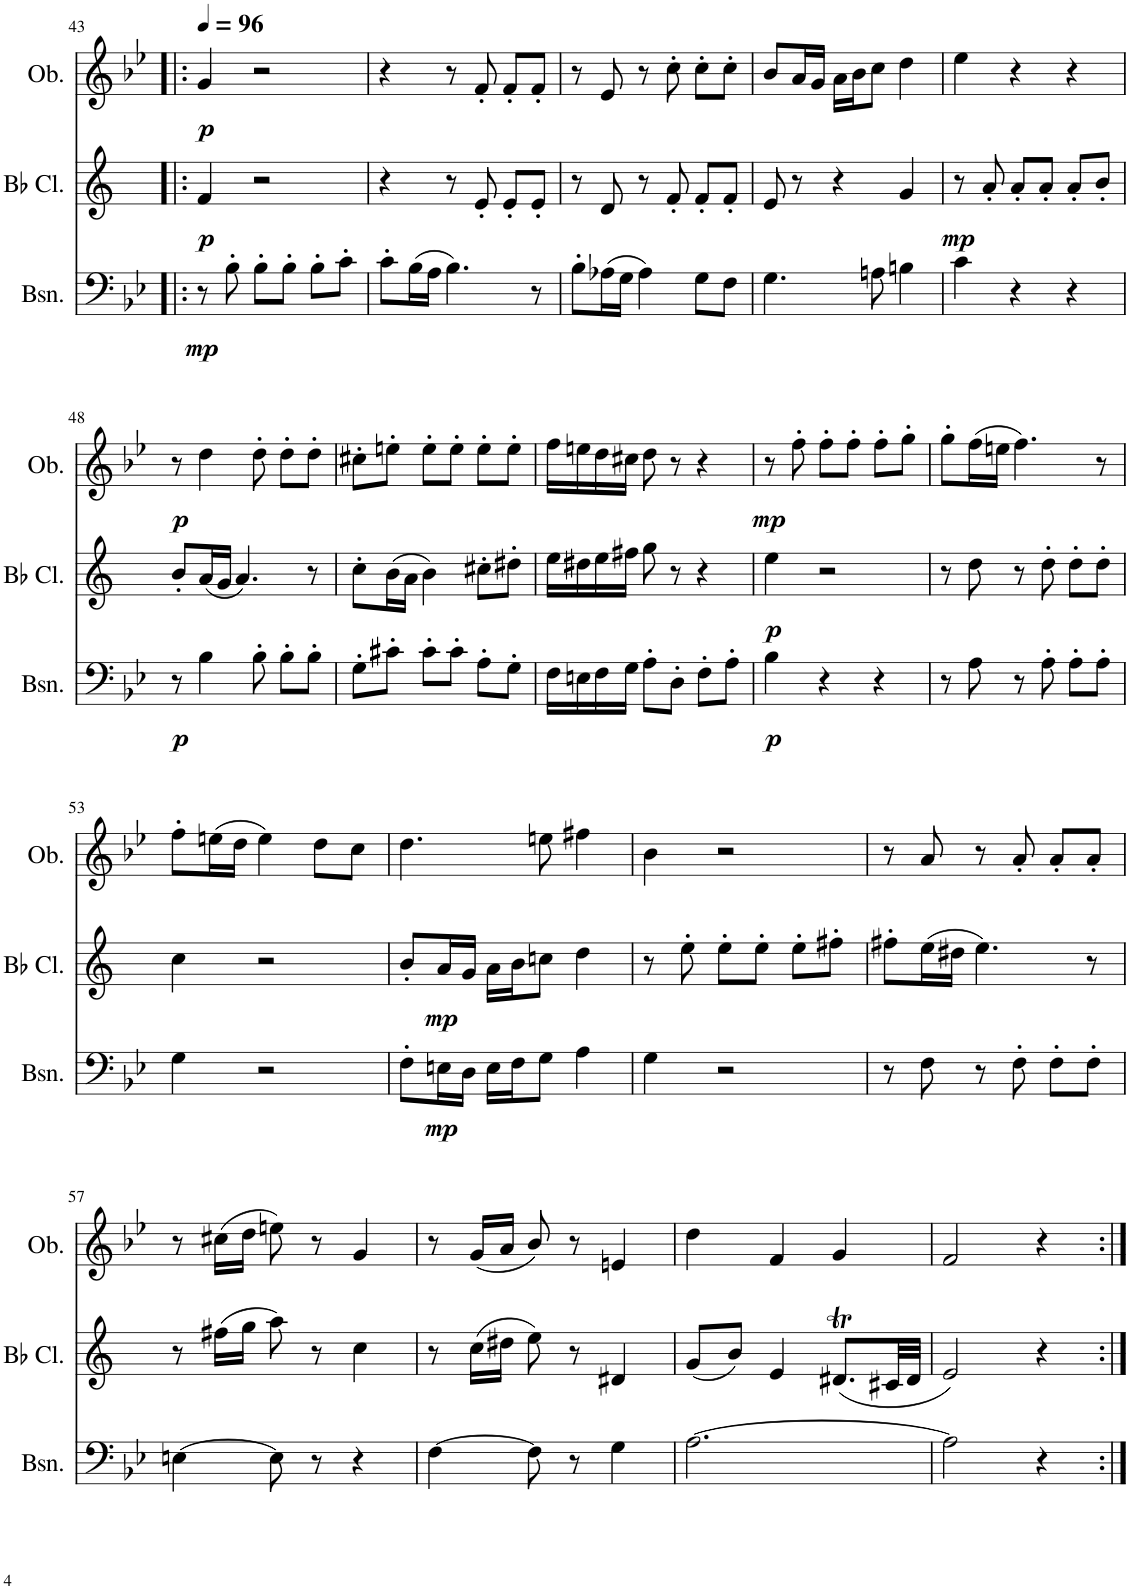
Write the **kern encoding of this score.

**kern	**dynam	**kern	**dynam	**kern	**dynam
*part3	*part3	*part2	*part2	*part1	*part1
*staff3	*staff3	*staff2	*staff2	*staff1	*staff1
*I"Bassoon	*	*I"Bb Clarinet	*	*I"Oboe	*
*I'Bsn.	*	*I'Bb Cl.	*	*I'Ob.	*
!!LO:PB:g=z
*clefF4	*	*clefG2	*	*clefG2	*
*	*	*Trd1c2	*	*	*
*k[b-e-]	*	*k[]	*	*k[b-e-]	*
*M3/4	*	*M3/4	*	*M3/4	*
*MM96	*	*MM96	*	*MM96	*
=43!|:	=43!|:	=43!|:	=43!|:	=43!|:	=43!|:
!	!LO:DY:b	!	!LO:DY:b	!	!LO:DY:b
8r	mp	4f/	p	4g/	p
8B-'\	.	.	.	.	.
8B-'\L	.	2r	.	2r	.
8B-'\J	.	.	.	.	.
8B-'\L	.	.	.	.	.
8c'\J	.	.	.	.	.
=44	=44	=44	=44	=44	=44
8c'\L	.	4r	.	4r	.
(16B-\L	.	.	.	.	.
16A\JJ	.	.	.	.	.
4.B-\)	.	8r	.	8r	.
.	.	8e'/	.	8f'/	.
.	.	8e'/L	.	8f'/L	.
8r	.	8e'/J	.	8f'/J	.
=45	=45	=45	=45	=45	=45
8B-'\L	.	8r	.	8r	.
(16A-X\L	.	8d/	.	8e-/	.
16G\JJ	.	.	.	.	.
4A-\)	.	8r	.	8r	.
.	.	8f'/	.	8cc'\	.
8G\L	.	8f'/L	.	8cc'\L	.
8F\J	.	8f'/J	.	8cc'\J	.
=46	=46	=46	=46	=46	=46
4.G\	.	8e/	.	8b-/L	.
.	.	8r	.	16a/L	.
.	.	.	.	16g/JJ	.
.	.	4r	.	16a\LL	.
.	.	.	.	16b-\J	.
8An\	.	.	.	8cc\J	.
4Bn\	.	4g/	.	4dd\	.
=47	=47	=47	=47	=47	=47
!	!	!	!LO:DY:b	!	!
4c\	.	8r	mp	4ee-\	.
.	.	8a'/	.	.	.
4r	.	8a'/L	.	4r	.
.	.	8a'/J	.	.	.
4r	.	8a'/L	.	4r	.
.	.	8b'/J	.	.	.
!!LO:LB:g=z
=48	=48	=48	=48	=48	=48
!	!LO:DY:b	!	!	!	!LO:DY:b
8r	p	8b'/L	.	8r	p
4B-\	.	(16a/L	.	4dd\	.
.	.	16g/JJ	.	.	.
.	.	4.a/)	.	.	.
8B-'\	.	.	.	8dd'\	.
8B-'\L	.	.	.	8dd'\L	.
8B-'\J	.	8r	.	8dd'\J	.
=49	=49	=49	=49	=49	=49
8G'\L	.	8cc'\L	.	8cc#X'\L	.
8c#X'\J	.	(16b\L	.	8een'\J	.
.	.	16a\JJ	.	.	.
8c#'\L	.	4b\)	.	8ee'\L	.
8c#'\J	.	.	.	8ee'\J	.
8A'\L	.	8cc#X'\L	.	8ee'\L	.
8G'\J	.	8dd#X'\J	.	8ee'\J	.
=50	=50	=50	=50	=50	=50
16F\LL	.	16ee\LL	.	16ff\LL	.
16En\	.	16dd#X\	.	16een\	.
16F\	.	16ee\	.	16dd\	.
16G\JJ	.	16ff#X\JJ	.	16cc#X\JJ	.
8A'\L	.	8gg\	.	8dd\	.
8D'\J	.	8r	.	8r	.
8F'\L	.	4r	.	4r	.
8A'\J	.	.	.	.	.
=51	=51	=51	=51	=51	=51
!	!LO:DY:b	!	!LO:DY:b	!	!LO:DY:b
4B-\	p	4ee\	p	8r	mp
.	.	.	.	8ff'\	.
4r	.	2r	.	8ff'\L	.
.	.	.	.	8ff'\J	.
4r	.	.	.	8ff'\L	.
.	.	.	.	8gg'\J	.
=52	=52	=52	=52	=52	=52
8r	.	8r	.	8gg'\L	.
8A\	.	8dd\	.	(16ff\L	.
.	.	.	.	16een\JJ	.
8r	.	8r	.	4.ff\)	.
8A'\	.	8dd'\	.	.	.
8A'\L	.	8dd'\L	.	.	.
8A'\J	.	8dd'\J	.	8r	.
!!LO:LB:g=z
=53	=53	=53	=53	=53	=53
4G\	.	4cc\	.	8ff'\L	.
.	.	.	.	(16een\L	.
.	.	.	.	16dd\JJ	.
2r	.	2r	.	4ee\)	.
.	.	.	.	8dd\L	.
.	.	.	.	8cc\J	.
=54	=54	=54	=54	=54	=54
8F'\L	.	8b'/L	.	4.dd\	.
!	!LO:DY:b	!	!LO:DY:b	!	!
16En\L	mp	16a/L	mp	.	.
16D\JJ	.	16g/JJ	.	.	.
16E\LL	.	16a\LL	.	.	.
16F\J	.	16b\J	.	.	.
8G\J	.	8ccn\J	.	8een\	.
4A\	.	4dd\	.	4ff#X\	.
=55	=55	=55	=55	=55	=55
4G\	.	8r	.	4b-\	.
.	.	8ee'\	.	.	.
2r	.	8ee'\L	.	2r	.
.	.	8ee'\J	.	.	.
.	.	8ee'\L	.	.	.
.	.	8ff#X'\J	.	.	.
=56	=56	=56	=56	=56	=56
8r	.	8ff#X'\L	.	8r	.
8F\	.	(16ee\L	.	8a/	.
.	.	16dd#X\JJ	.	.	.
8r	.	4.ee\)	.	8r	.
8F'\	.	.	.	8a'/	.
8F'\L	.	.	.	8a'/L	.
8F'\J	.	8r	.	8a'/J	.
!!LO:LB:g=z
=57	=57	=57	=57	=57	=57
[4En\	.	8r	.	8r	.
.	.	(16ff#X\LL	.	(16cc#X\LL	.
.	.	16gg\JJ	.	16dd\JJ	.
8E\]	.	8aa\)	.	8een\)	.
8r	.	8r	.	8r	.
4r	.	4cc\	.	4g/	.
=58	=58	=58	=58	=58	=58
[4F\	.	8r	.	8r	.
.	.	(16cc\LL	.	(16g/LL	.
.	.	16dd#X\JJ	.	16a/JJ	.
8F\]	.	8ee\)	.	8b-/)	.
8r	.	8r	.	8r	.
4G\	.	4d#X/	.	4en/	.
=59	=59	=59	=59	=59	=59
[2.A\	.	(8g/L	.	4dd\	.
.	.	8b/J)	.	.	.
.	.	4e/	.	4f/	.
.	.	(8.d#Xt/L	.	4g/	.
.	.	32c#X/LL	.	.	.
.	.	32d#/JJJ	.	.	.
=60	=60	=60	=60	=60	=60
2A\]	.	2e/)	.	2f/	.
4r	.	4r	.	4r	.
=:|!	=:|!	=:|!	=:|!	=:|!	=:|!
*-	*-	*-	*-	*-	*-
